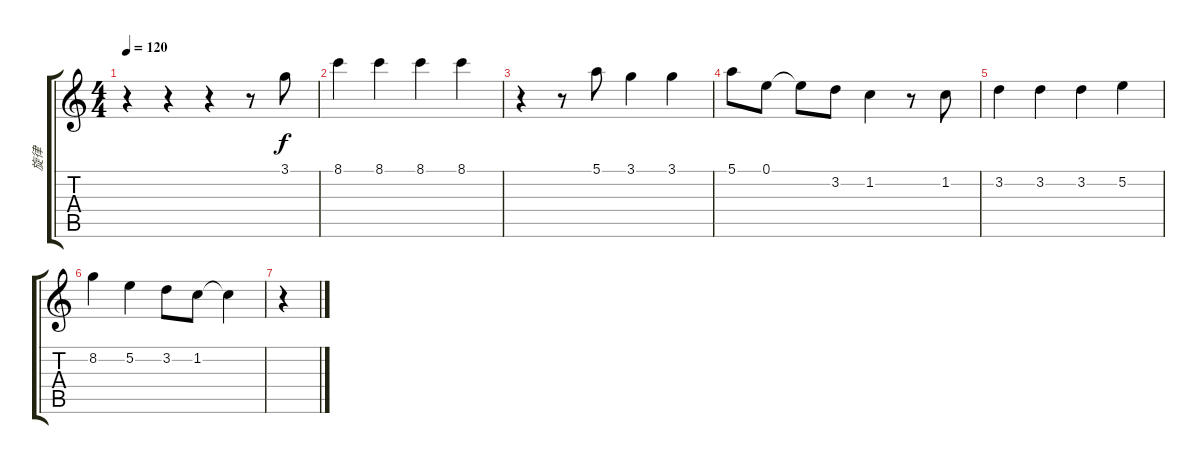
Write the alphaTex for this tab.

\track ("旋律" "旋律") {instrument acousticguitarsteel}
\staff {score tabs}
\tuning (E4 B3 G3 D3 A2 E2) {hide}
\ts (4 4)
\tempo 120
\clef g2
\ks c
r.4{dy f} r.4 r.4 r.8 3.1.8 |
8.1.4 8.1.4 8.1.4 8.1.4 |
r.4 r.8 5.1.8 3.1.4 3.1.4 |
5.1.8 0.1.8 0.1{t}.8 3.2.8 1.2.4 r.8 1.2.8 |
3.2.4 3.2.4 3.2.4 5.2.4 |
8.2.4 5.2.4 3.2.8 1.2.8 1.2{t}.4 |
r.4
